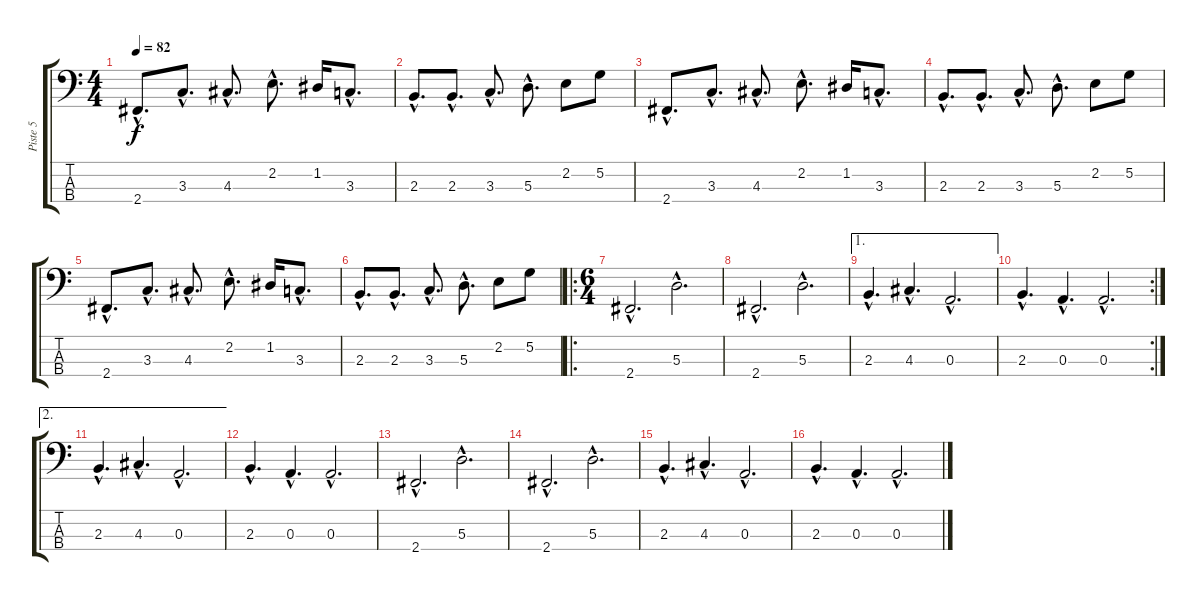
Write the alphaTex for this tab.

\track ("Piste 5" "Piste 5") {instrument electricbassfinger}
\staff {score tabs}
\tuning (G2 D2 A1 E1) {hide}
\ts (4 4)
\tempo 82
\clef f4
\ks c
2.4{hac}.8{d dy f} 3.3{hac}.8{d} 4.3{hac}.8{d} 2.2{hac}.8{d} 1.2.16 3.3{hac}.8{d} |
2.3{hac}.8{d} 2.3{hac}.8{d} 3.3{hac}.8{d} 5.3{hac}.8{d} 2.2.8 5.2.8 |
2.4{hac}.8{d} 3.3{hac}.8{d} 4.3{hac}.8{d} 2.2{hac}.8{d} 1.2.16 3.3{hac}.8{d} |
2.3{hac}.8{d} 2.3{hac}.8{d} 3.3{hac}.8{d} 5.3{hac}.8{d} 2.2.8 5.2.8 |
2.4{hac}.8{d} 3.3{hac}.8{d} 4.3{hac}.8{d} 2.2{hac}.8{d} 1.2.16 3.3{hac}.8{d} |
2.3{hac}.8{d} 2.3{hac}.8{d} 3.3{hac}.8{d} 5.3{hac}.8{d} 2.2.8 5.2.8 |
\ro
\ts (6 4)
2.4{hac}.2{d volume 8} 5.3{hac}.2{d} |
2.4{hac}.2{d} 5.3{hac}.2{d} |
\ae 1
2.3{hac}.4{d} 4.3{hac}.4{d} 0.3{hac}.2{d} |
\rc 2
2.3{hac}.4{d} 0.3{hac}.4{d} 0.3{hac}.2{d} |
\ae 2
2.3{hac}.4{d} 4.3{hac}.4{d} 0.3{hac}.2{d} |
2.3{hac}.4{d} 0.3{hac}.4{d} 0.3{hac}.2{d} |
2.4{hac}.2{d} 5.3{hac}.2{d} |
2.4{hac}.2{d} 5.3{hac}.2{d} |
2.3{hac}.4{d} 4.3{hac}.4{d} 0.3{hac}.2{d} |
2.3{hac}.4{d} 0.3{hac}.4{d} 0.3{hac}.2{d}
